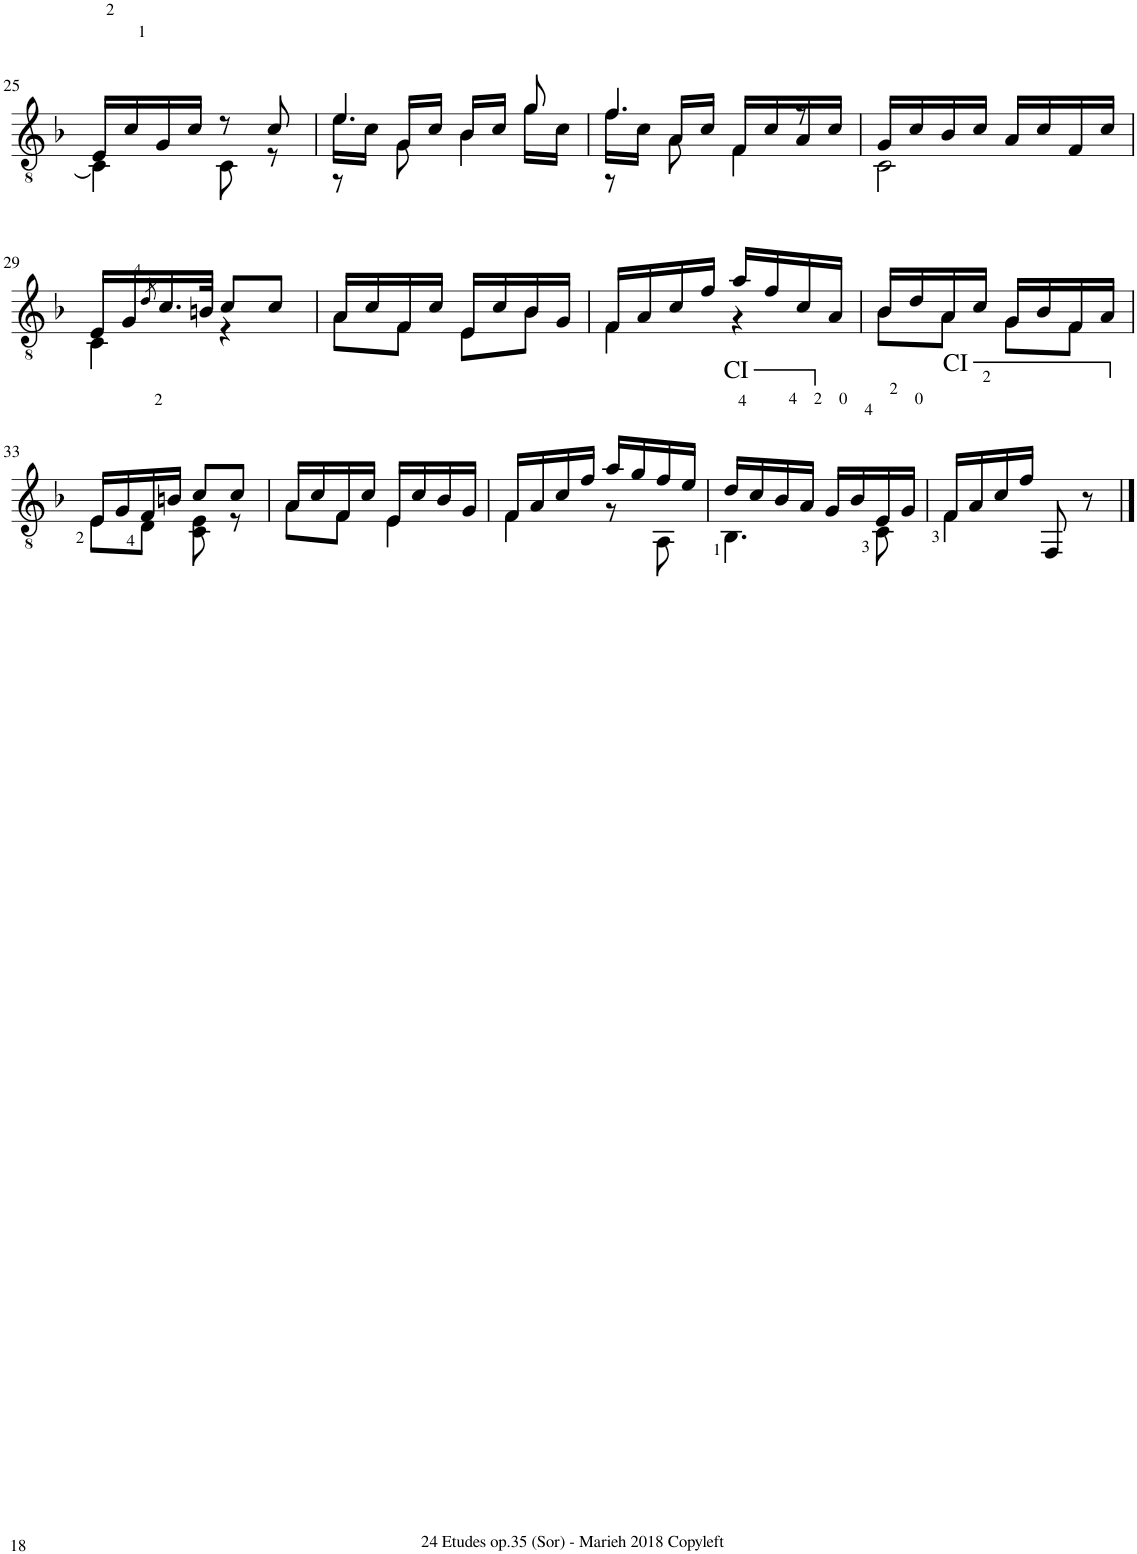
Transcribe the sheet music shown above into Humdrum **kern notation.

**kern
*part1
*staff1
*I"Guitare classique
!!LO:PB:g=z
*clefGv2
*k[b-]
*M2/4
=25
*^
16E/LL	4C\]
16c/	.
16G/	.
16c/JJ	.
8r	8C\
8c/	8r
=26	=26
*	*^
4.e/	16e\LL	8r
.	16c\JJ	.
.	16G/LL	8G\
.	16c/JJ	.
.	16B-/LL	4B-\
.	16c/JJ	.
8g/	16g\LL	.
.	16c\JJ	.
=27	=27	=27
4.f/	16f\LL	8r
.	16c\JJ	.
.	16A/LL	8A\
.	16c/JJ	.
.	16F/LL	4F\
.	16c/	.
8r	16A/	.
.	16c/JJ	.
*	*v	*v
=28	=28
16G/LL	2C\
16c/	.
16B-/	.
16c/JJ	.
16A/LL	.
16c/	.
16F/	.
16c/JJ	.
!!LO:LB:g=z	!!
=29	=29
16E/LL	4C\
16G/	.
8qd/	.
16.c/	.
32Bn/JJk	.
8c/L	4r
8c/J	.
=30	=30
16A/LL	8A\L
16c/	.
16F/	8F\J
16c/JJ	.
16E/LL	8E\L
16c/	.
16B-/	8B-\J
16G/JJ	.
=31	=31
16F/LL	4F\
16A/	.
16c/	.
16f/JJ	.
16a/LL	4r
16f/	.
16c/	.
16A/JJ	.
=32	=32
16B-/LL	8B-\L
16d/	.
16A/	8A\J
16c/JJ	.
16G/LL	8G\L
16B-/	.
16F/	8F\J
16A/JJ	.
!!LO:LB:g=z	!!
=33	=33
16E/LL	8E\L
16G/	.
16F/	8D\J
16Bn/JJ	.
8c/L	8C\ 8E\
8c/J	8r
=34	=34
16A/LL	8A\L
16c/	.
16F/	8F\J
16c/JJ	.
16E/LL	4E\
16c/	.
16B-/	.
16G/JJ	.
=35	=35
16F/LL	4F\
16A/	.
16c/	.
16f/JJ	.
16a/LL	8r
16g/	.
16f/	8AA\
16e/JJ	.
=36	=36
!LO:TX:a:t=CI	!
16d/LL	4.BB-\
16c/	.
16B-/	.
16A/JJ	.
16G/LL	.
16B-/	.
16E/	8C\
16G/JJ	.
=37	=37
!LO:TX:a:t=CI	!
16F/LL	4F\
16A/	.
16c/	.
16f/JJ	.
8FF/	4ryy
8r	.
*v	*v
==
*-
